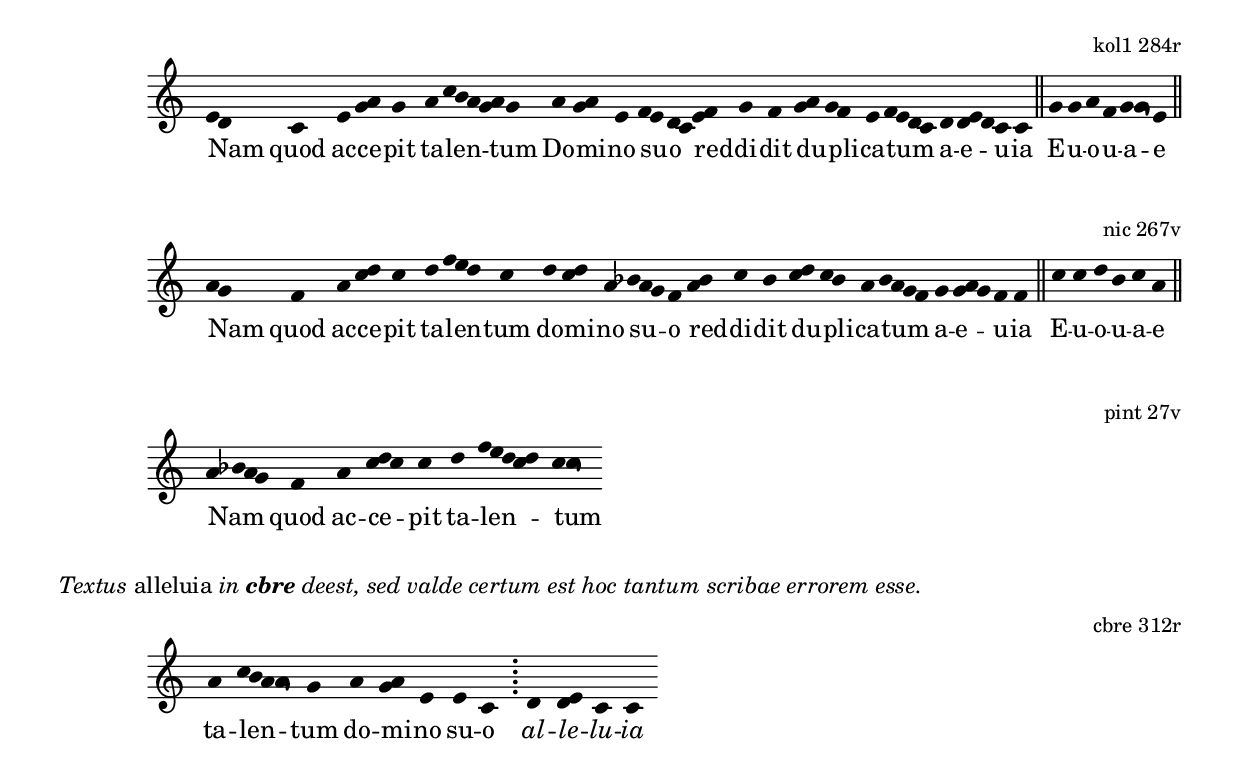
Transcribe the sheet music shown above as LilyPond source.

\version "2.19.32"

\include "../lib/synopsis.ily"

\score {
  \transpose c c' {
    \plainchant
    \melisma { e d } \bar "" c \bar "" e \melisma { g a } g \bar "" a \melisma { c' b a g a } g \bar ""
    a \melisma { g a } e \bar "" \melisma { f e } \melisma { d c } \bar ""
    \melisma { e f } g f \bar "" \melisma { g a } \melisma { g f } e \melisma { f e d c } \bar "" d \melisma { d e d } c c \bar "||"

    g \bar "" g a f \melisma { g \strophicus g } e \bar "||"
  }
  \addlyrics {
    Nam quod ac -- ce -- pit ta -- len -- tum
    Do -- mi -- no su -- o
    red -- di -- dit du -- pli -- ca -- tum a -- e -- u -- ia

    E -- u -- o -- u -- a -- e
  }
  \header {
    quid = "antiphona"
    fontes = "kol1 284r"
  }
}

\score {
  \transpose c c' {
    \plainchant
    \melisma { a g } f \bar "" a \melisma { c' d' } c' \bar "" d' \melisma { f' e' d' } c' \bar ""
    d' \melisma { c' d' } a \bar "" \melisma { bes a g } f \bar ""
    \melisma { a b } c' b \bar "" \melisma { c' d' } \melisma { c' b } a \melisma { b a g f } \bar ""
    g \melisma { g a g } f f \bar "||"

    c' c' d' b c' a \bar "||"
  }
  \addlyrics {
    Nam quod ac -- ce -- pit ta -- len -- tum
    do -- mi -- no su -- o
    red -- di -- dit du -- pli -- ca -- tum
    a -- e -- u -- ia

    E -- u -- o -- u -- a -- e
  }
  \header {
    quid = "antiphona"
    fontes = "nic 267v"
  }
}

\score {
  \transpose c c' {
    \plainchant
    \melisma { a bes a g } f a \melisma { c' d' c' } c' d' \melisma { f' e' d' c' d' } \melisma { c' \strophicus c' }
  }
  \addlyrics {
    Nam quod ac -- ce -- pit ta -- len -- tum
  }
  \header {
    fontes = "pint 27v"
  }
}

\markup\italic{
  Textus \upright{alleluia} in \bold{cbre} deest, sed valde certum
  est hoc tantum scribae errorem esse.
}

\score {
  \transpose c c' {
    \plainchant
    a \melisma { c' b a \strophicus a } g a \melisma { g a } e e c \bar ";"
    d \melisma { d e } c c
  }
  \addlyrics {
    ta -- len -- tum do -- mi -- no su -- o
    \lyrit al -- le -- lu -- ia \lyrrev
  }
  \header {
    fontes = "cbre 312r"
  }
}